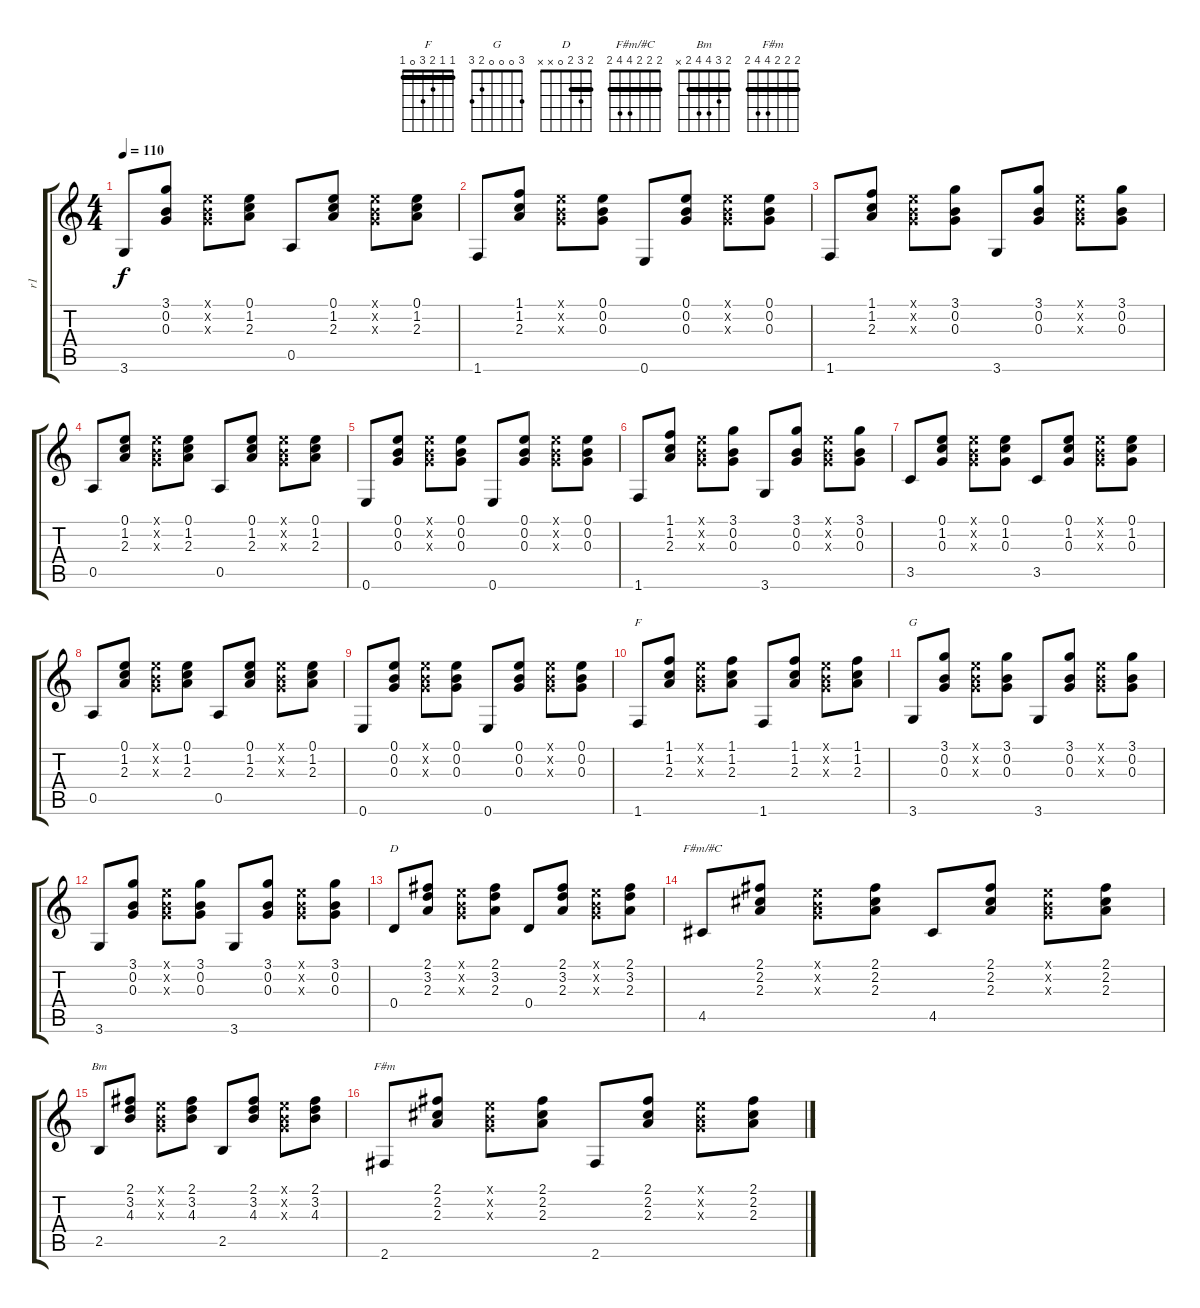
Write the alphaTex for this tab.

\track ("r1" "r1") {instrument acousticguitarsteel}
\staff {score tabs}
\tuning (E4 B3 G3 D3 A2 E2) {hide}
\chord ("F" 1 1 2 3 0 1) {barre 1}
\chord ("G" 3 0 0 0 2 3)
\chord ("D" 2 3 2 0 x x) {barre 2}
\chord ("F#m/#C" 2 2 2 4 4 2) {barre 2}
\chord ("Bm" 2 3 4 4 2 x) {barre 2}
\chord ("F#m" 2 2 2 4 4 2) {barre 2}
\ts (4 4)
\tempo 110
\clef g2
\ks c
3.6.8{dy f} (3.1 0.2 0.3).8 (0.1{x} 0.2{x} 0.3{x}).8 (0.1 1.2 2.3).8 0.5.8 (0.1 1.2 2.3).8 (0.1{x} 0.2{x} 0.3{x}).8 (0.1 1.2 2.3).8 |
1.6.8 (1.1 1.2 2.3).8 (0.1{x} 0.2{x} 0.3{x}).8 (0.1 0.2 0.3).8 0.6.8 (0.1 0.2 0.3).8 (0.1{x} 0.2{x} 0.3{x}).8 (0.1 0.2 0.3).8 |
1.6.8 (1.1 1.2 2.3).8 (0.1{x} 0.2{x} 0.3{x}).8 (3.1 0.2 0.3).8 3.6.8 (3.1 0.2 0.3).8 (0.1{x} 0.2{x} 0.3{x}).8 (3.1 0.2 0.3).8 |
0.5.8 (0.1 1.2 2.3).8 (0.1{x} 0.2{x} 0.3{x}).8 (0.1 1.2 2.3).8 0.5.8 (0.1 1.2 2.3).8 (0.1{x} 0.2{x} 0.3{x}).8 (0.1 1.2 2.3).8 |
0.6.8 (0.1 0.2 0.3).8 (0.1{x} 0.2{x} 0.3{x}).8 (0.1 0.2 0.3).8 0.6.8 (0.1 0.2 0.3).8 (0.1{x} 0.2{x} 0.3{x}).8 (0.1 0.2 0.3).8 |
1.6.8 (1.1 1.2 2.3).8 (0.1{x} 0.2{x} 0.3{x}).8 (3.1 0.2 0.3).8 3.6.8 (3.1 0.2 0.3).8 (0.1{x} 0.2{x} 0.3{x}).8 (3.1 0.2 0.3).8 |
3.5.8 (0.1 1.2 0.3).8 (0.1{x} 0.2{x} 0.3{x}).8 (0.1 1.2 0.3).8 3.5.8 (0.1 1.2 0.3).8 (0.1{x} 0.2{x} 0.3{x}).8 (0.1 1.2 0.3).8 |
0.5.8 (0.1 1.2 2.3).8 (0.1{x} 0.2{x} 0.3{x}).8 (0.1 1.2 2.3).8 0.5.8 (0.1 1.2 2.3).8 (0.1{x} 0.2{x} 0.3{x}).8 (0.1 1.2 2.3).8 |
0.6.8 (0.1 0.2 0.3).8 (0.1{x} 0.2{x} 0.3{x}).8 (0.1 0.2 0.3).8 0.6.8 (0.1 0.2 0.3).8 (0.1{x} 0.2{x} 0.3{x}).8 (0.1 0.2 0.3).8 |
1.6.8{ch "F"} (1.1 1.2 2.3).8 (0.1{x} 0.2{x} 0.3{x}).8 (1.1 1.2 2.3).8 1.6.8 (1.1 1.2 2.3).8 (0.1{x} 0.2{x} 0.3{x}).8 (1.1 1.2 2.3).8 |
3.6.8{ch "G"} (3.1 0.2 0.3).8 (0.1{x} 0.2{x} 0.3{x}).8 (3.1 0.2 0.3).8 3.6.8 (3.1 0.2 0.3).8 (0.1{x} 0.2{x} 0.3{x}).8 (3.1 0.2 0.3).8 |
3.6.8 (3.1 0.2 0.3).8 (0.1{x} 0.2{x} 0.3{x}).8 (3.1 0.2 0.3).8 3.6.8 (3.1 0.2 0.3).8 (0.1{x} 0.2{x} 0.3{x}).8 (3.1 0.2 0.3).8 |
0.4.8{ch "D"} (2.1 3.2 2.3).8 (0.1{x} 0.2{x} 0.3{x}).8 (2.1 3.2 2.3).8 0.4.8 (2.1 3.2 2.3).8 (0.1{x} 0.2{x} 0.3{x}).8 (2.1 3.2 2.3).8 |
4.5.8{ch "F#m/#C"} (2.1 2.2 2.3).8 (0.1{x} 0.2{x} 0.3{x}).8 (2.1 2.2 2.3).8 4.5.8 (2.1 2.2 2.3).8 (0.1{x} 0.2{x} 0.3{x}).8 (2.1 2.2 2.3).8 |
2.5.8{ch "Bm"} (2.1 3.2 4.3).8 (0.1{x} 0.2{x} 0.3{x}).8 (2.1 3.2 4.3).8 2.5.8 (2.1 3.2 4.3).8 (0.1{x} 0.2{x} 0.3{x}).8 (2.1 3.2 4.3).8 |
2.6.8{ch "F#m"} (2.1 2.2 2.3).8 (0.1{x} 0.2{x} 0.3{x}).8 (2.1 2.2 2.3).8 2.6.8 (2.1 2.2 2.3).8 (0.1{x} 0.2{x} 0.3{x}).8 (2.1 2.2 2.3).8
